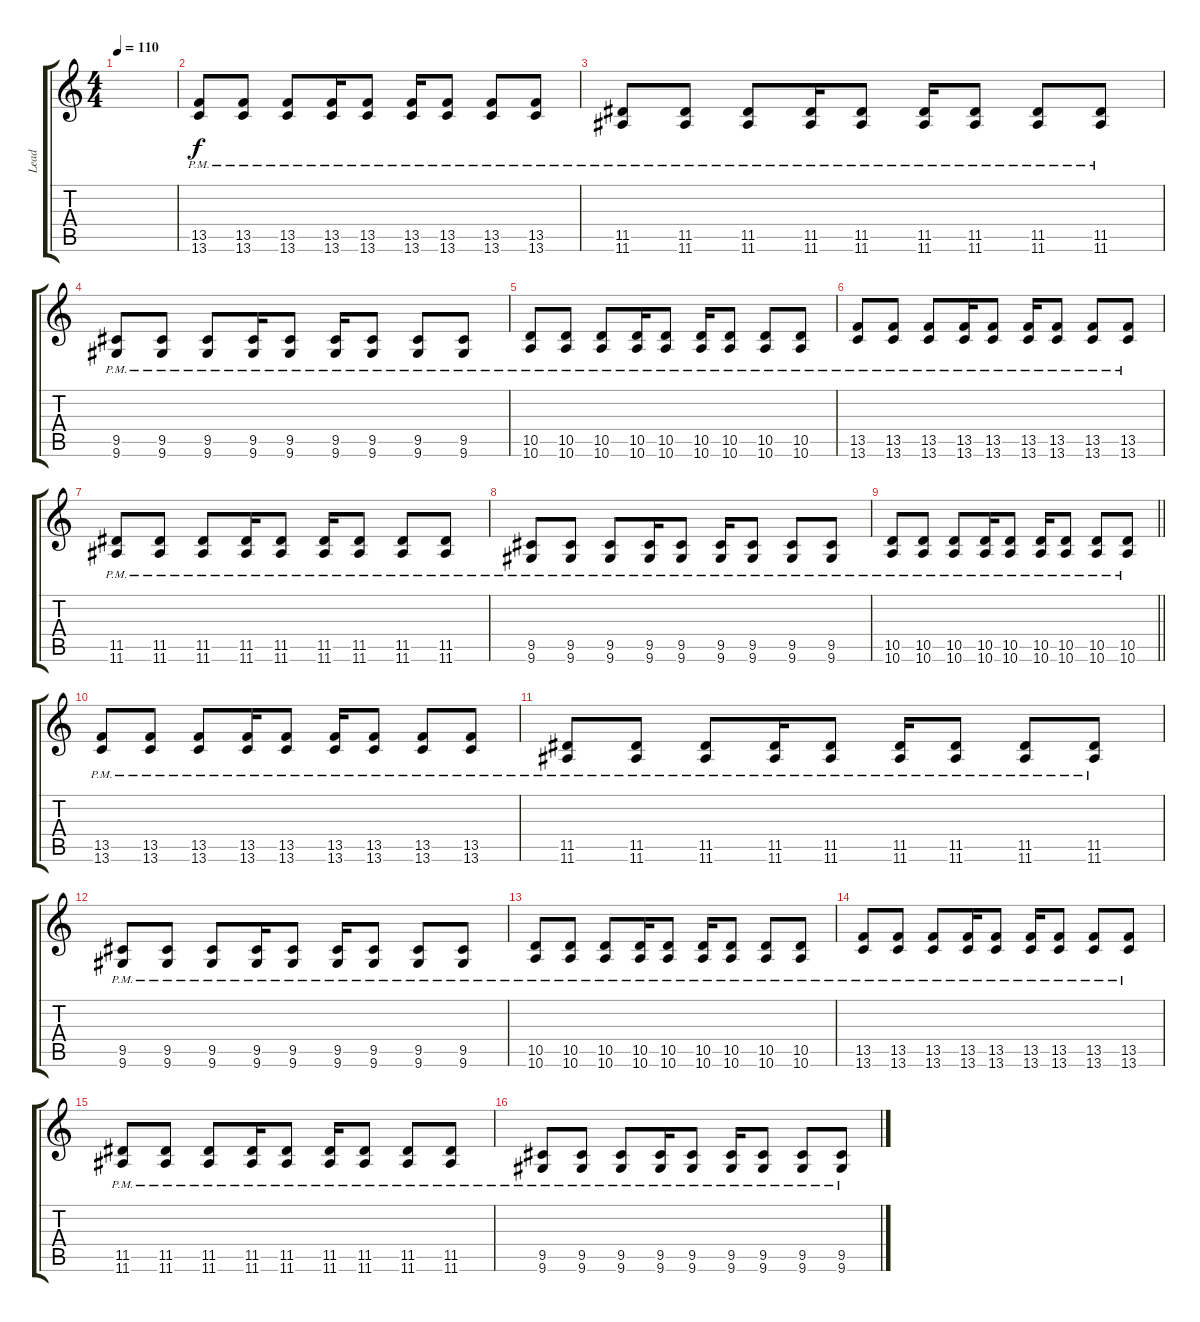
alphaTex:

\track ("Lead" "Lead") {instrument distortionguitar}
\staff {score tabs}
\tuning (B3 Gb3 D3 A2 E2 B1) {hide}
\ts (4 4)
\tempo 110
\clef g2
\ks c
|
(13.5{pm} 13.6{pm}).8 (13.5{pm} 13.6{pm}).8 (13.5{pm} 13.6{pm}).8 (13.5{pm} 13.6{pm}).16 (13.5{pm} 13.6{pm}).8 (13.5{pm} 13.6{pm}).16 (13.5{pm} 13.6{pm}).8 (13.5{pm} 13.6{pm}).8 (13.5{pm} 13.6{pm}).8 |
(11.5{pm} 11.6{pm}).8 (11.5{pm} 11.6{pm}).8 (11.5{pm} 11.6{pm}).8 (11.5{pm} 11.6{pm}).16 (11.5{pm} 11.6{pm}).8 (11.5{pm} 11.6{pm}).16 (11.5{pm} 11.6{pm}).8 (11.5{pm} 11.6{pm}).8 (11.5{pm} 11.6{pm}).8 |
(9.5{pm} 9.6{pm}).8 (9.5{pm} 9.6{pm}).8 (9.5{pm} 9.6{pm}).8 (9.5{pm} 9.6{pm}).16 (9.5{pm} 9.6{pm}).8 (9.5{pm} 9.6{pm}).16 (9.5{pm} 9.6{pm}).8 (9.5{pm} 9.6{pm}).8 (9.5{pm} 9.6{pm}).8 |
(10.5{pm} 10.6{pm}).8 (10.5{pm} 10.6{pm}).8 (10.5{pm} 10.6{pm}).8 (10.5{pm} 10.6{pm}).16 (10.5{pm} 10.6{pm}).8 (10.5{pm} 10.6{pm}).16 (10.5{pm} 10.6{pm}).8 (10.5{pm} 10.6{pm}).8 (10.5{pm} 10.6{pm}).8 |
(13.5{pm} 13.6{pm}).8 (13.5{pm} 13.6{pm}).8 (13.5{pm} 13.6{pm}).8 (13.5{pm} 13.6{pm}).16 (13.5{pm} 13.6{pm}).8 (13.5{pm} 13.6{pm}).16 (13.5{pm} 13.6{pm}).8 (13.5{pm} 13.6{pm}).8 (13.5{pm} 13.6{pm}).8 |
(11.5{pm} 11.6{pm}).8 (11.5{pm} 11.6{pm}).8 (11.5{pm} 11.6{pm}).8 (11.5{pm} 11.6{pm}).16 (11.5{pm} 11.6{pm}).8 (11.5{pm} 11.6{pm}).16 (11.5{pm} 11.6{pm}).8 (11.5{pm} 11.6{pm}).8 (11.5{pm} 11.6{pm}).8 |
(9.5{pm} 9.6{pm}).8 (9.5{pm} 9.6{pm}).8 (9.5{pm} 9.6{pm}).8 (9.5{pm} 9.6{pm}).16 (9.5{pm} 9.6{pm}).8 (9.5{pm} 9.6{pm}).16 (9.5{pm} 9.6{pm}).8 (9.5{pm} 9.6{pm}).8 (9.5{pm} 9.6{pm}).8 |
\barLineRight lightlight
(10.5{pm} 10.6{pm}).8 (10.5{pm} 10.6{pm}).8 (10.5{pm} 10.6{pm}).8 (10.5{pm} 10.6{pm}).16 (10.5{pm} 10.6{pm}).8 (10.5{pm} 10.6{pm}).16 (10.5{pm} 10.6{pm}).8 (10.5{pm} 10.6{pm}).8 (10.5{pm} 10.6{pm}).8 |
(13.5{pm} 13.6{pm}).8 (13.5{pm} 13.6{pm}).8 (13.5{pm} 13.6{pm}).8 (13.5{pm} 13.6{pm}).16 (13.5{pm} 13.6{pm}).8 (13.5{pm} 13.6{pm}).16 (13.5{pm} 13.6{pm}).8 (13.5{pm} 13.6{pm}).8 (13.5{pm} 13.6{pm}).8 |
(11.5{pm} 11.6{pm}).8 (11.5{pm} 11.6{pm}).8 (11.5{pm} 11.6{pm}).8 (11.5{pm} 11.6{pm}).16 (11.5{pm} 11.6{pm}).8 (11.5{pm} 11.6{pm}).16 (11.5{pm} 11.6{pm}).8 (11.5{pm} 11.6{pm}).8 (11.5{pm} 11.6{pm}).8 |
(9.5{pm} 9.6{pm}).8 (9.5{pm} 9.6{pm}).8 (9.5{pm} 9.6{pm}).8 (9.5{pm} 9.6{pm}).16 (9.5{pm} 9.6{pm}).8 (9.5{pm} 9.6{pm}).16 (9.5{pm} 9.6{pm}).8 (9.5{pm} 9.6{pm}).8 (9.5{pm} 9.6{pm}).8 |
(10.5{pm} 10.6{pm}).8 (10.5{pm} 10.6{pm}).8 (10.5{pm} 10.6{pm}).8 (10.5{pm} 10.6{pm}).16 (10.5{pm} 10.6{pm}).8 (10.5{pm} 10.6{pm}).16 (10.5{pm} 10.6{pm}).8 (10.5{pm} 10.6{pm}).8 (10.5{pm} 10.6{pm}).8 |
(13.5{pm} 13.6{pm}).8 (13.5{pm} 13.6{pm}).8 (13.5{pm} 13.6{pm}).8 (13.5{pm} 13.6{pm}).16 (13.5{pm} 13.6{pm}).8 (13.5{pm} 13.6{pm}).16 (13.5{pm} 13.6{pm}).8 (13.5{pm} 13.6{pm}).8 (13.5{pm} 13.6{pm}).8 |
(11.5{pm} 11.6{pm}).8 (11.5{pm} 11.6{pm}).8 (11.5{pm} 11.6{pm}).8 (11.5{pm} 11.6{pm}).16 (11.5{pm} 11.6{pm}).8 (11.5{pm} 11.6{pm}).16 (11.5{pm} 11.6{pm}).8 (11.5{pm} 11.6{pm}).8 (11.5{pm} 11.6{pm}).8 |
(9.5{pm} 9.6{pm}).8 (9.5{pm} 9.6{pm}).8 (9.5{pm} 9.6{pm}).8 (9.5{pm} 9.6{pm}).16 (9.5{pm} 9.6{pm}).8 (9.5{pm} 9.6{pm}).16 (9.5{pm} 9.6{pm}).8 (9.5{pm} 9.6{pm}).8 (9.5{pm} 9.6{pm}).8
